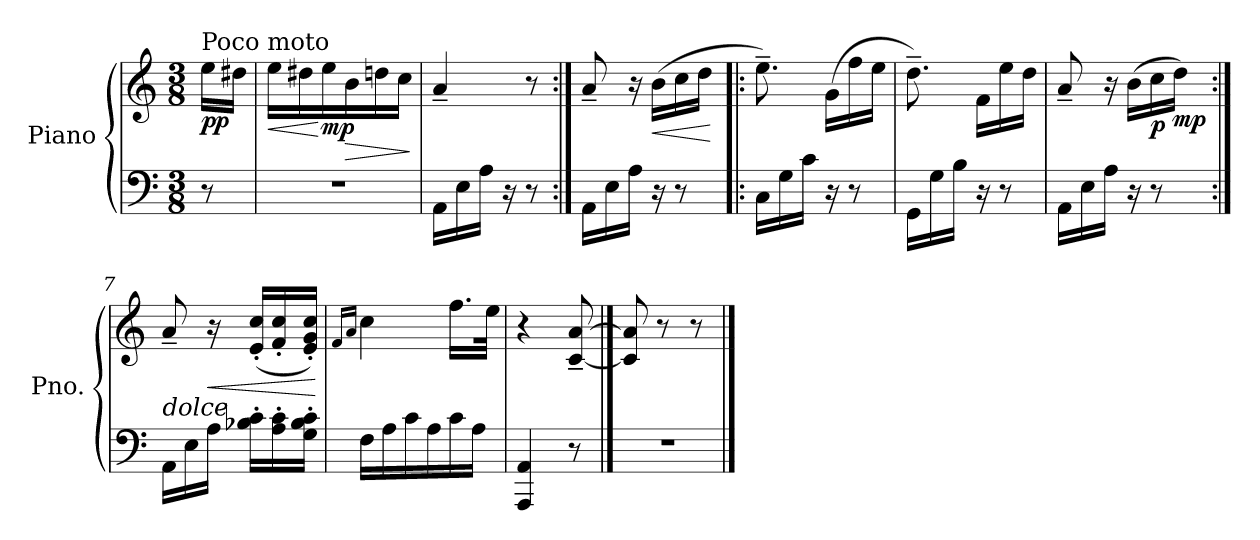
**kern	**kern	**dynam
*part1	*part1	*part1
*staff2	*staff1	*staff1/2
*I"Piano	*	*
*I'Pno.	*	*
*clefF4	*clefG2	*
*k[]	*k[]	*
*M3/8	*M3/8	*
*MM60	*MM60	*
=	=	=
!	!LO:TX:a:t=Poco moto	!
!	!	!LO:DY:b
8r	16ee\LL	pp
.	16dd#X\JJ	.
=1	=1	=1
!	!	!LO:HP:b
4.r	16ee\LL	<
.	16dd#X\	.
!	!	!LO:DY:n=1:b
.	16ee\	[ mp
!	!	!LO:HP:b
.	16b\	>
.	16ddn\	.
.	16cc\JJ	.
.	.	]
=2	=2	=2
16AA\LL	4a~/	.
16E\	.	.
16A\JJ	.	.
16r	.	.
8r	8r	.
=3:|!	=3:|!	=3:|!
16AA\LL	8a~/	.
16E\	.	.
16A\JJ	16r	.
!	!	!LO:HP:b
16r	(>16b\LL	<
8r	16cc\	.
.	16dd\JJ	.
.	.	[
=4!|:	=4!|:	=4!|:
!	!	!LO:DY:b=2
!	!	!LO:DY:n=1:b
16C\LL	8.ee~\)	mp mf
16G\	.	.
16c\JJ	.	.
16r	(>16g\LL	.
8r	16ff\	.
.	16ee\JJ	.
=5	=5	=5
16GG<\LL	8.dd~\)	.
16G<\	.	.
16B<\JJ	.	.
16r	16f\LL	.
8r	16ee\	.
.	16dd\JJ	.
!!LO:LB:g=z
=6	=6	=6
16AA\LL	8a~/	.
16E\	.	.
16A\JJ	16r	.
16r	(>16b\LL	.
!	!	!LO:DY:b
8r	16cc\	p
!	!	!LO:DY:b
.	16dd\JJ)	mp
=7:|!	=7:|!	=7:|!
!LO:TX:a:i:t=dolce	!	!
16AA\LL	8a~/	.
16E\	.	.
!	!	!LO:HP:b
16A\JJ	16r	<
16B-X\' 16c\'LL	(<16e/' 16cc/'LL	.
16A\' 16c\'	16f/' 16cc/'	.
16G\' 16B-\' 16c\'JJ	16e/' 16g/' 16cc/'JJ)	.
.	.	[
=8	=8	=8
.	16qf/LL	.
.	16qa/JJ	.
!	!	!LO:DY:b=2
!	!	!LO:DY:n=1:b
16F\LL	4cc\	p mp
16A\	.	.
16c\	.	.
16A\	.	.
16c\	16.ff\LL	.
16A\JJ	.	.
.	32ee\JJk	.
=9	=9	=9
4AAA/ 4AA/	4r	.
8r	[8c/~ [8a/~	.
==10	==10	==10
4.r	8c/] 8a/]	.
.	8r	.
.	8r	.
==	==	==
*-	*-	*-
